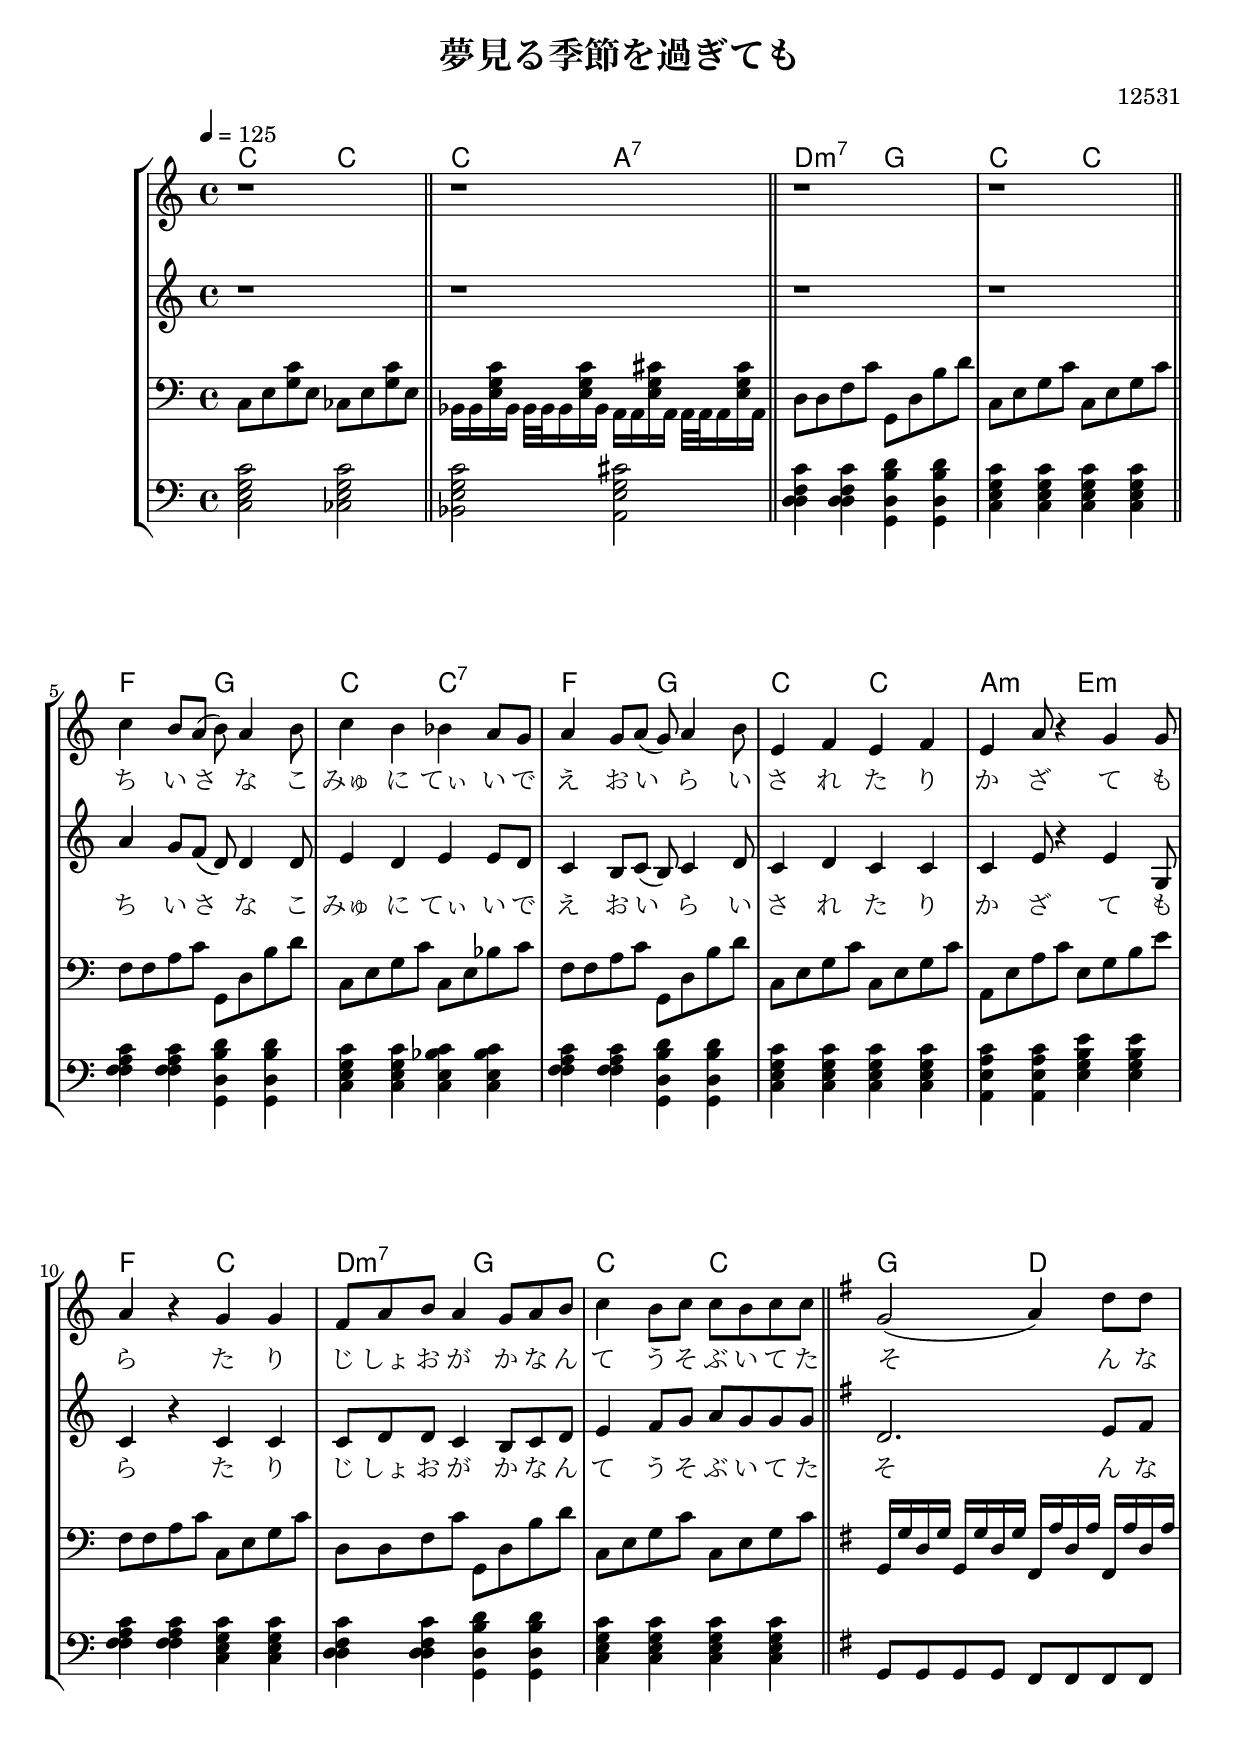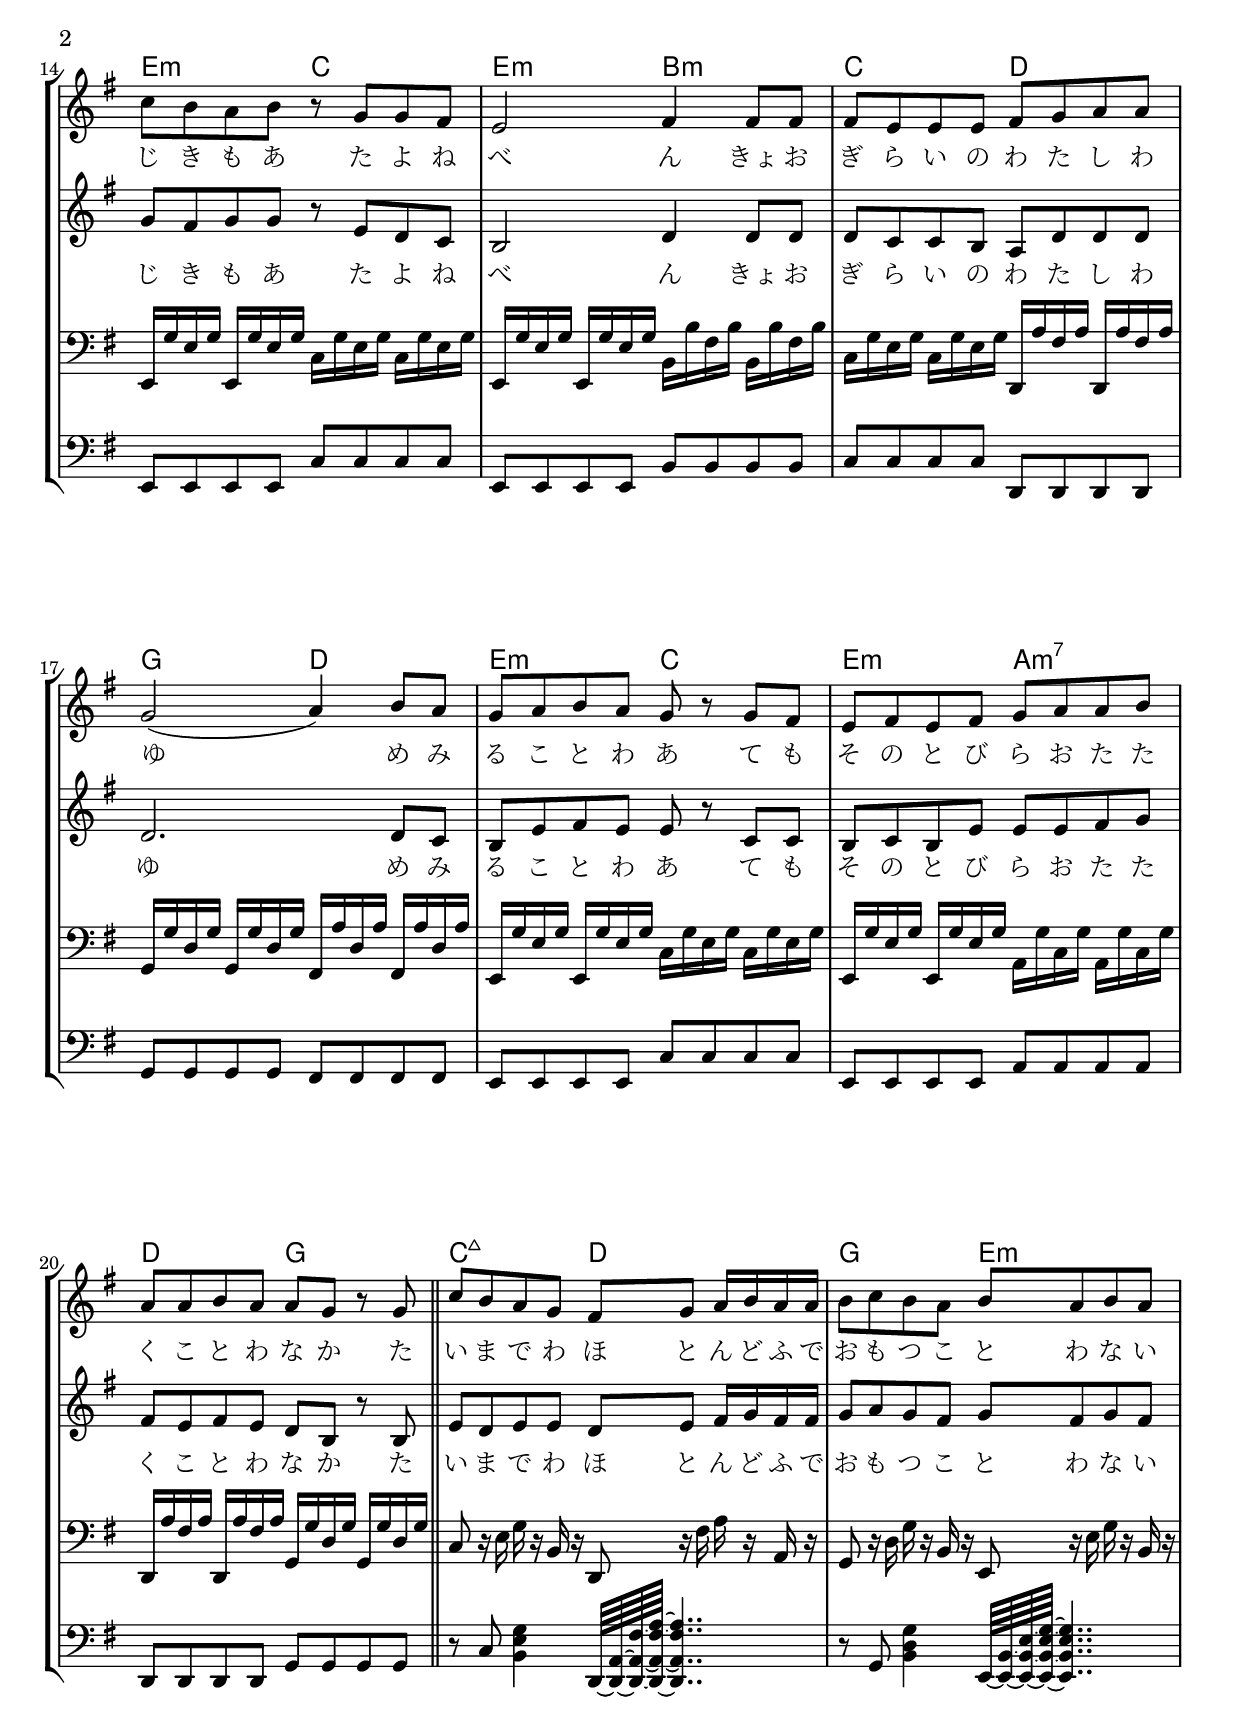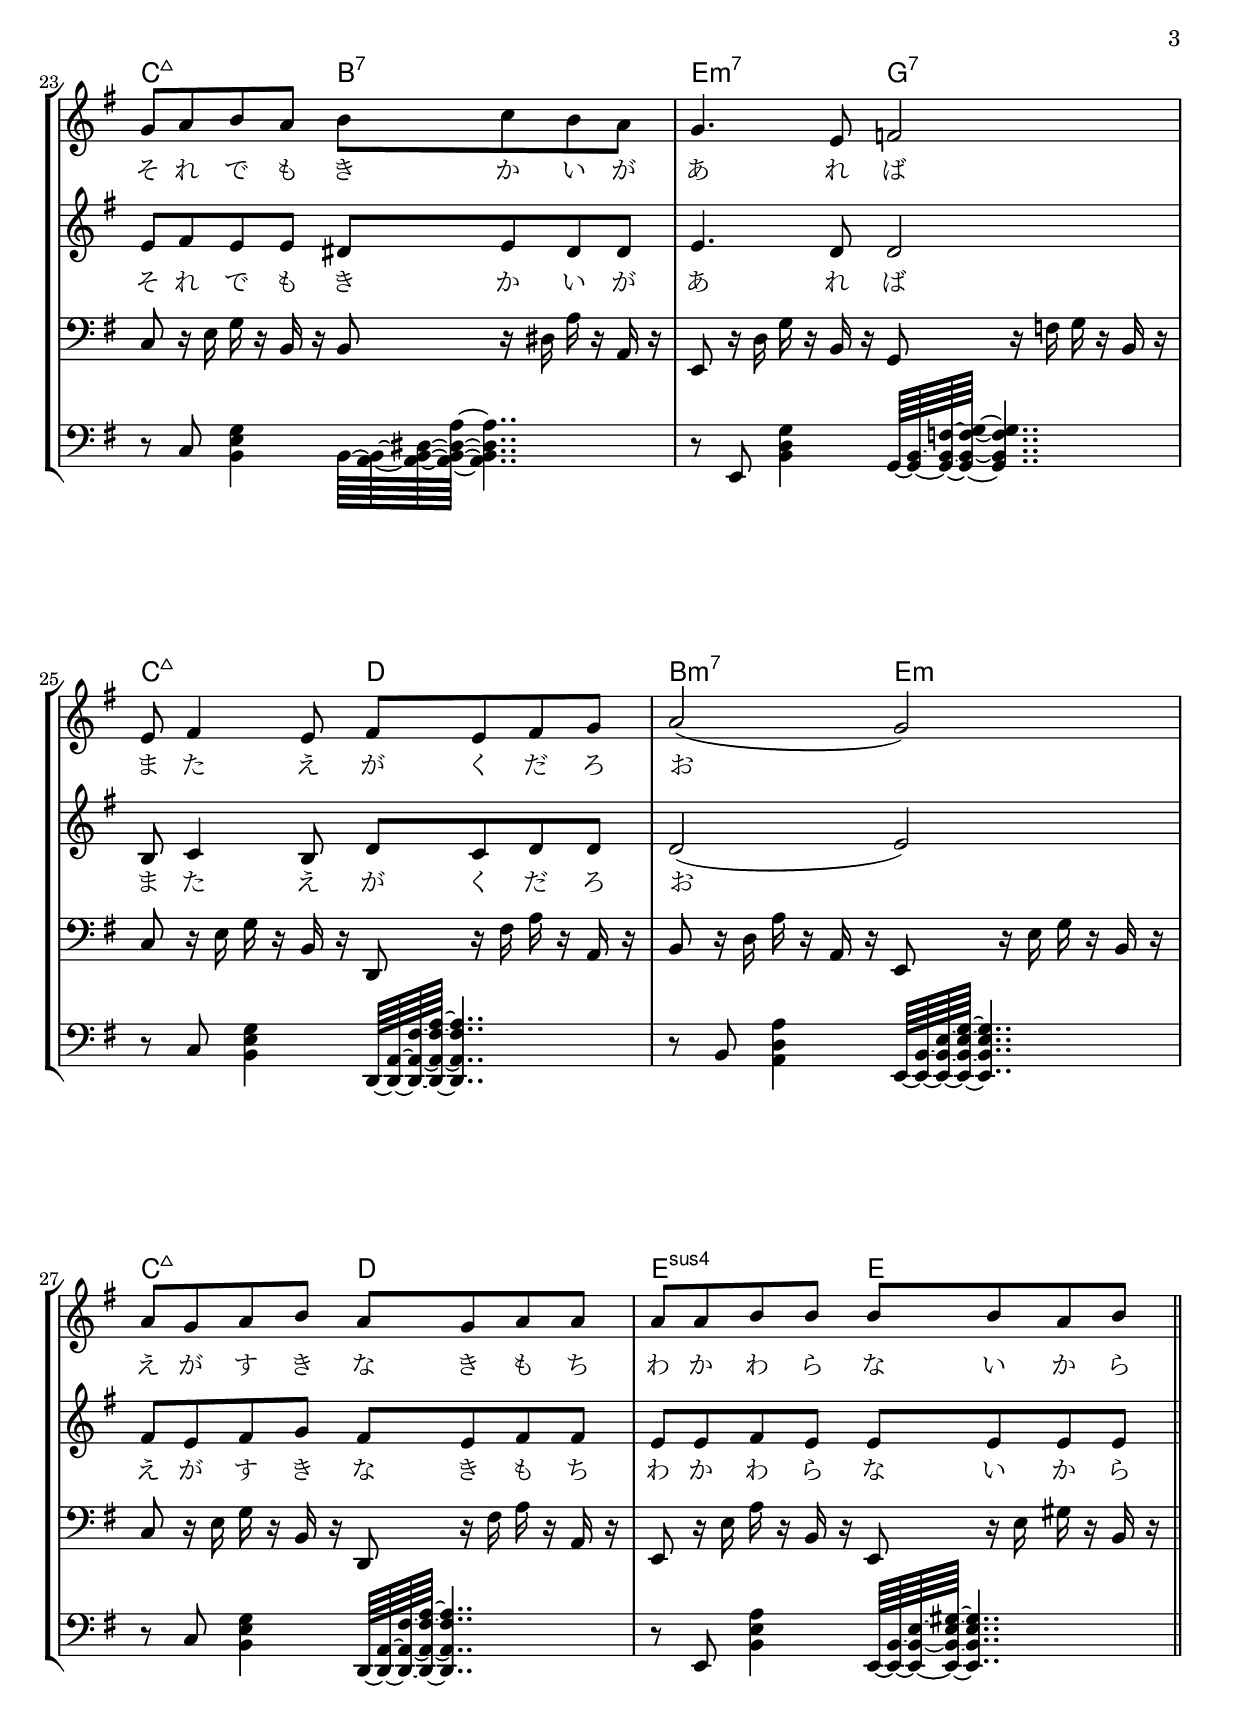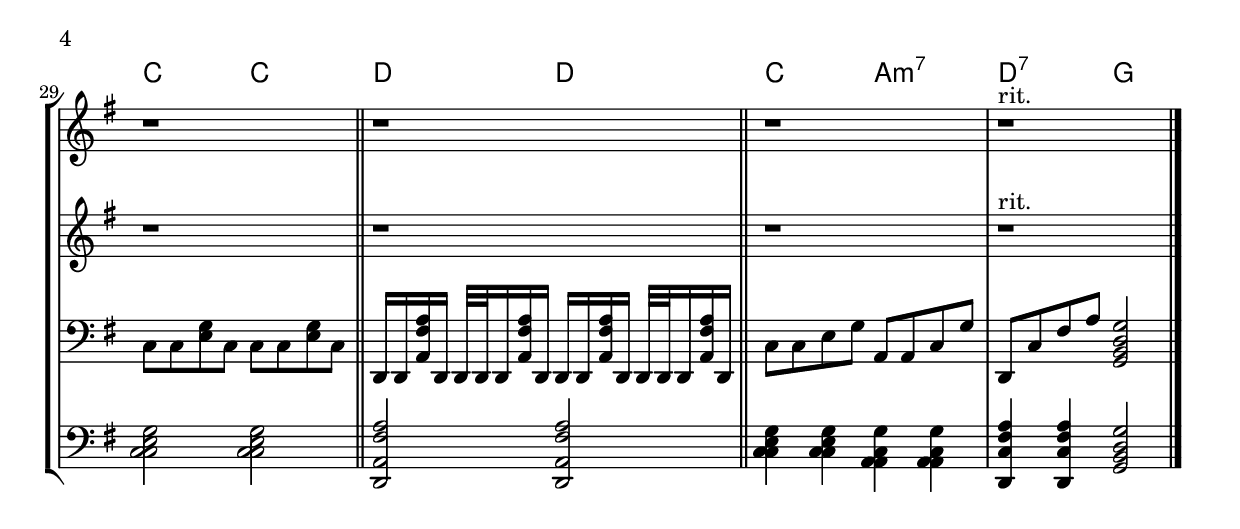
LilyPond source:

\version "2.12.1"

\header {
	title = \markup {夢見る季節を過ぎても}
	composer = \markup \center-column {12531}
}

harmony = \chordmode {
	c2 c 

	c a:7 

	d:min7 g c c 

	f g c c:7 f g c c a:m e:m f c d:min7 g c c 

	g d e:m c e:m b:m c d g d e:m c e:m a:min7 d g 

	c:maj7 d g e:m c:maj7 b:7 e:min7 g:7 c:maj7 d b:min7 e:m c:maj7 d e:sus4 e 

	c c 

	d d 

	c a:min7 d:7 g 
}

melody = {
	\key c \major
	\tempo 4 = 125
	r1   
	r1   
	r1 | r1   
	\set Staff.midiInstrument = #"fss0.31"
	c''4  b'8  a'8  (b'8)  a'4  b'8 
	c''4  b'4  bes'4  a'8  g'8 
	a'4  g'8  a'8  (g'8)  a'4  b'8 
	e'4  f'4  e'4  f'4 
	e'4  a'8  r4  g'4  g'8 
	a'4  r4  g'4  g'4 
	f'8  a'8  b'8  a'4  g'8  a'8  b'8 
	c''4  b'8  c''8  c''8  b'8  c''8  c''8
	\set Staff.midiInstrument = #"fss0.32"
		\key g \major
g'2  (a'4)  d''8  d''8 
	c''8  b'8  a'8  b'8  r8  g'8  g'8  fis'8 
	e'2  fis'4  fis'8  fis'8 
	fis'8  e'8  e'8  e'8  fis'8  g'8  a'8  a'8 
	g'2  (a'4)  b'8  a'8 
	g'8  a'8  b'8  a'8  g'8  r8  g'8  fis'8 
	e'8  fis'8  e'8  fis'8  g'8  a'8  a'8  b'8 
	a'8  a'8  b'8  a'8  a'8  g'8  r8  g'8
	\set Staff.midiInstrument = #"fss0.34"
	c''8  b'8  a'8  g'8  fis'8  g'8  a'16  b'16  a'16  a'16 
	b'8  c''8  b'8  a'8  b'8  a'8  b'8  a'8 
	g'8  a'8  b'8  a'8  b'8  c''8  b'8  a'8 
	g'4.  e'8  f'2 
	e'8  fis'4  e'8  fis'8  e'8  fis'8  g'8 
	a'2  (g'2) 
	a'8  g'8  a'8  b'8  a'8  g'8  a'8  a'8 
	a'8  a'8  b'8  b'8  b'8  b'8  a'8  b'8
	r1   
	r1   
	r1 | r1^"rit." \bar "|."
}

words = \lyricmode {
	
	
	
	ち  い  さ  な  こ  みゅ  に  てぃ  い  で  え  お  い  ら  い  さ  れ  た  り  か  ざ  て  も  ら  た  り  じ  しょ  お  が  か  な  ん  て  う  そ  ぶ  い  て  た  
	そ  ん  な  じ  き  も  あ  た  よ  ね  べ  ん  きょ  お  ぎ  ら  い  の  わ  た  し  わ  ゆ  め  み  る  こ  と  わ  あ  て  も  そ  の  と  び  ら  お  た  た  く  こ  と  わ  な  か  た  
	い  ま  で  わ  ほ  と  ん  ど  ふ  で  お  も  つ  こ  と  わ  な  い  そ  れ  で  も  き  か  い  が  あ  れ  ば  ま  た  え  が  く  だ  ろ  お  え  が  す  き  な  き  も  ち  わ  か  わ  ら  な  い  か  ら  
	
	
	
}

secondmelody = {
	\key c \major
	\tempo 4 = 125
	r1   
	r1   
	r1 | r1   
	\set Staff.midiInstrument = #"fss0.29"
	a'4  g'8  f'8  (d'8)  d'4  d'8 
	e'4  d'4  e'4  e'8  d'8 
	c'4  b8  c'8  (b8)  c'4  d'8 
	c'4  d'4  c'4  c'4 
	c'4  e'8  r4  e'4  g8 
	c'4  r4  c'4  c'4 
	c'8  d'8  d'8  c'4  b8  c'8  d'8 
	e'4  f'8  g'8  a'8  g'8  g'8  g'8
	\set Staff.midiInstrument = #"fss0.35"
		\key g \major
d'2.  e'8  fis'8 
	g'8  fis'8  g'8  g'8  r8  e'8  d'8  c'8 
	b2  d'4  d'8  d'8 
	d'8  c'8  c'8  b8  a8  d'8  d'8  d'8 
	d'2.  d'8  c'8 
	b8  e'8  fis'8  e'8  e'8  r8  c'8  c'8 
	b8  c'8  b8  e'8  e'8  e'8  fis'8  g'8 
	fis'8  e'8  fis'8  e'8  d'8  b8  r8  b8
	\set Staff.midiInstrument = #"fss0.42"
	e'8  d'8  e'8  e'8  d'8  e'8  fis'16  g'16  fis'16  fis'16 
	g'8  a'8  g'8  fis'8  g'8  fis'8  g'8  fis'8 
	e'8  fis'8  e'8  e'8  dis'8  e'8  dis'8  dis'8 
	e'4.  d'8  d'2 
	b8  c'4  b8  d'8  c'8  d'8  d'8 
	d'2  (e'2) 
	fis'8  e'8  fis'8  g'8  fis'8  e'8  fis'8  fis'8 
	e'8  e'8  fis'8  e'8  e'8  e'8  e'8  e'8
	r1   
	r1   
	r1 | r1^"rit." \bar "|."
}

secondwords = \lyricmode {
	
	
	
	ち  い  さ  な  こ  みゅ  に  てぃ  い  で  え  お  い  ら  い  さ  れ  た  り  か  ざ  て  も  ら  た  り  じ  しょ  お  が  か  な  ん  て  う  そ  ぶ  い  て  た  
	そ  ん  な  じ  き  も  あ  た  よ  ね  べ  ん  きょ  お  ぎ  ら  い  の  わ  た  し  わ  ゆ  め  み  る  こ  と  わ  あ  て  も  そ  の  と  び  ら  お  た  た  く  こ  と  わ  な  か  た  
	い  ま  で  わ  ほ  と  ん  ど  ふ  で  お  も  つ  こ  と  わ  な  い  そ  れ  で  も  き  か  い  が  あ  れ  ば  ま  た  え  が  く  だ  ろ  お  え  が  す  き  な  き  も  ち  わ  か  わ  ら  な  い  か  ら  
	
	
	
}

tempochange = {
	\tempo 4 = 125
	r1 \bar "||"
	\tempo 4 = 125
	r1 \bar "||"
	\tempo 4 = 125
	r1 | r1 \bar "||"
	\tempo 4 = 125
	r1 | r1 | r1 | r1 | r1 | r1 | r1 | r1 \bar "||"
	\tempo 4 = 125
	r1 | r1 | r1 | r1 | r1 | r1 | r1 | r1 \bar "||"
	\tempo 4 = 125
	r1 | r1 | r1 | r1 | r1 | r1 | r1 | r1 \bar "||"
	\tempo 4 = 125
	r1 \bar "||"
	\tempo 4 = 125
	r1 \bar "||"
	\tempo 4 = 125
	r1 | \tempo 4 = 93 r2 \tempo 4 = 83 r2 \bar "|."
}

mainacc = {
	\clef bass
	\set Staff.midiInstrument = #"Electric Guitar (clean)"
	\key c \major
	\tempo 4 = 125
	c8 e <g c'> e
	ces8 e <g c'> e
	\bar "||"

	\set Staff.midiInstrument = #"Electric Guitar (clean)"
	bes,16 bes,16 <e g c'>16 bes,16   bes,32 bes,32 bes,16 <e g c'>16 bes,16
	a,16 a,16 <e g cis'>16 a,16   a,32 a,32 a,16 <e g cis'>16 a,16
	\bar "||"

	\set Staff.midiInstrument = #"Electric Guitar (clean)"
	d8 d8 f8 c'8
	g,8 d8 b8 d'8
	c8 e8 g8 c'8
	c8 e8 g8 c'8
	\bar "||"

	\set Staff.midiInstrument = #"Accordion"
	f8 f8 a8 c'8
	g,8 d8 b8 d'8
	c8 e8 g8 c'8
	c8 e8 bes8 c'8
	f8 f8 a8 c'8
	g,8 d8 b8 d'8
	c8 e8 g8 c'8
	c8 e8 g8 c'8
	a,8 e8 a8 c'8
	e8 g8 b8 e'8
	f8 f8 a8 c'8
	c8 e8 g8 c'8
	d8 d8 f8 c'8
	g,8 d8 b8 d'8
	c8 e8 g8 c'8
	c8 e8 g8 c'8
	\bar "||"

	\set Staff.midiInstrument = #"Electric Grand"
	\key g \major
	g,16 g d g g, g d g
	fis,16 a d a fis, a d a
	e,16 g e g e, g e g
	c16 g e g c g e g
	e,16 g e g e, g e g
	b,16 b fis b b, b fis b
	c16 g e g c g e g
	d,16 a fis a d, a fis a
	g,16 g d g g, g d g
	fis,16 a d a fis, a d a
	e,16 g e g e, g e g
	c16 g e g c g e g
	e,16 g e g e, g e g
	a,16 g c g a, g c g
	d,16 a fis a d, a fis a
	g,16 g d g g, g d g
	\bar "||"

	\set Staff.midiInstrument = #"orchestral strings"
	c8r16e16g16r16b,16r16
	d,8r16fis16a16r16a,16r16
	g,8r16d16g16r16b,16r16
	e,8r16e16g16r16b,16r16
	c8r16e16g16r16b,16r16
	b,8r16dis16a16r16a,16r16
	e,8r16d16g16r16b,16r16
	g,8r16f16g16r16b,16r16
	c8r16e16g16r16b,16r16
	d,8r16fis16a16r16a,16r16
	b,8r16d16a16r16a,16r16
	e,8r16e16g16r16b,16r16
	c8r16e16g16r16b,16r16
	d,8r16fis16a16r16a,16r16
	e,8r16e16a16r16b,16r16
	e,8r16e16gis16r16b,16r16
	\bar "||"

	\set Staff.midiInstrument = #"Electric Guitar (clean)"
	c8 c <e g> c
	c8 c <e g> c
	\bar "||"

	\set Staff.midiInstrument = #"Electric Guitar (clean)"
	d,16 d,16 <a, fis a>16 d,16   d,32 d,32 d,16 <a, fis a>16 d,16
	d,16 d,16 <a, fis a>16 d,16   d,32 d,32 d,16 <a, fis a>16 d,16
	\bar "||"

	\set Staff.midiInstrument = #"Electric Guitar (clean)"
	c8 c8 e8 g8
	a,8 a,8 c8 g8
	d,8 c8 fis8 a8
	<g, b, d g>2
	\bar "|."
}

subacc = {
	\clef bass
	\set Staff.midiInstrument = #"Pad 4 (choir)"
	\key c \major
	\tempo 4 = 125
	<c e g c'>2
	<ces e g c'>2
	\bar "||"

	\set Staff.midiInstrument = #"Pad 4 (choir)"
	<bes, e g c'>2
	<a, e g cis'>2
	\bar "||"

	\set Staff.midiInstrument = #"Pad 4 (choir)"
	<d d f c'>4 <d d f c'>4
	<g, d b d'>4 <g, d b d'>4
	<c e g c'>4 <c e g c'>4
	<c e g c'>4 <c e g c'>4
	\bar "||"

	\set Staff.midiInstrument = #"Synthstrings 1"
	<f f a c'>4 <f f a c'>4
	<g, d b d'>4 <g, d b d'>4
	<c e g c'>4 <c e g c'>4
	<c e bes c'>4 <c e bes c'>4
	<f f a c'>4 <f f a c'>4
	<g, d b d'>4 <g, d b d'>4
	<c e g c'>4 <c e g c'>4
	<c e g c'>4 <c e g c'>4
	<a, e a c'>4 <a, e a c'>4
	<e g b e'>4 <e g b e'>4
	<f f a c'>4 <f f a c'>4
	<c e g c'>4 <c e g c'>4
	<d d f c'>4 <d d f c'>4
	<g, d b d'>4 <g, d b d'>4
	<c e g c'>4 <c e g c'>4
	<c e g c'>4 <c e g c'>4
	\bar "||"

	\set Staff.midiInstrument = #"Bright Acoustic"
	\key g \major
	g,8 g,8 g,8 g,8
	fis,8 fis,8 fis,8 fis,8
	e,8 e,8 e,8 e,8
	c8 c8 c8 c8
	e,8 e,8 e,8 e,8
	b,8 b,8 b,8 b,8
	c8 c8 c8 c8
	d,8 d,8 d,8 d,8
	g,8 g,8 g,8 g,8
	fis,8 fis,8 fis,8 fis,8
	e,8 e,8 e,8 e,8
	c8 c8 c8 c8
	e,8 e,8 e,8 e,8
	a,8 a,8 a,8 a,8
	d,8 d,8 d,8 d,8
	g,8 g,8 g,8 g,8
	\bar "||"

	\set Staff.midiInstrument = #"Electric Bass (finger)"
	r8 c8 <b, e g>4
	d,64~ <d,~ a,~> <d,~ a,~ fis~> <d, a, fis a>~ <d, a, fis a>4..
	r8 g,8 <b, d g>4
	e,64~ <e,~ b,~> <e,~ b,~ e~> <e, b, e g>~ <e, b, e g>4..
	r8 c8 <b, e g>4
	b,64~ <b,~ a,~> <b,~ a,~ dis~> <b, a, dis a>~ <b, a, dis a>4..
	r8 e,8 <b, d g>4
	g,64~ <g,~ b,~> <g,~ b,~ f~> <g, b, f g>~ <g, b, f g>4..
	r8 c8 <b, e g>4
	d,64~ <d,~ a,~> <d,~ a,~ fis~> <d, a, fis a>~ <d, a, fis a>4..
	r8 b,8 <a, d a>4
	e,64~ <e,~ b,~> <e,~ b,~ e~> <e, b, e g>~ <e, b, e g>4..
	r8 c8 <b, e g>4
	d,64~ <d,~ a,~> <d,~ a,~ fis~> <d, a, fis a>~ <d, a, fis a>4..
	r8 e,8 <b, e a>4
	e,64~ <e,~ b,~> <e,~ b,~ e~> <e, b, e gis>~ <e, b, e gis>4..
	\bar "||"

	\set Staff.midiInstrument = #"Pad 4 (choir)"
	<c c e g>2
	<c c e g>2
	\bar "||"

	\set Staff.midiInstrument = #"Pad 4 (choir)"
	<d, a, fis a>2
	<d, a, fis a>2
	\bar "||"

	\set Staff.midiInstrument = #"Pad 4 (choir)"
	<c c e g>4 <c c e g>4
	<a, a, c g>4 <a, a, c g>4
	<d, c fis a>4 <d, c fis a>4
	<g, b, d g>2
	\bar "|."
}

percA = {
	\drummode {
	cymr4 cymr4 cymr4 cymr4  \bar "||"
	cymr4 cymr4 cymr4 cymr4  \bar "||"
	cymr4 cymr4 cymr4 cymr4  |cymr4 cymr8 cymr16 cymr16 cymr4 cymr4  \bar "||"
	r1  |r2. hho4  |r1  |r2. hho4  |r1  |r2. hho4  |r1  |r2. hho4  \bar "||"
	hh4 hh8 hh2 r8  |\times 16/32{ hh2 hh8. hh8. hh4. hh2. } |hh4 hh8 hh2 r8  |hh4 hh8 hh4 hh4.  |hh4 hh8 hh2 r8  |\times 16/32{ hh2 hh8. hh8. hh4. hh2. } |hh4 hh8 hh2 r8  |\times 16/32{ hh2 hh8. hh1 r4 r16 } \bar "||"
	hh4 hh8 hh2 r8  |\times 16/32{ hh2 hh8. hh8. hh4. hh2. } |hh4 hh8 hh2 r8  |hh4 hh8 hh4 hh4.  |hh4 hh8 hh2 r8  |\times 16/32{ hh2 hh8. hh8. hh4. hh2. } |hh4 hh8 hh2 r8  |\times 16/32{ hh2 hh8. hh1 r4 r16 } \bar "||"
	cymr4 cymr4 cymr4 cymr4  \bar "||"
	cymr4 cymr4 cymr4 cymr4  \bar "||"
	cymr4 cymr4 cymr4 cymr4  |cymr4 cymr8 cymr16 cymr16 cymr4 cymr4  \bar "|."
	}
}

percB = {
	\drummode {
	r2 sn2  \bar "||"
	r2 sn2  \bar "||"
	r2 sn2  |r2 sn2  \bar "||"
	r16 hhp16 hhp8 hhp16 hhp8 hhp2 r16  |r16 hhp16 hhp8 hhp16 hhp8 hhp2 r16  |r16 hhp16 hhp8 hhp16 hhp8 hhp2 r16  |r16 hhp16 hhp8 hhp16 hhp8 hhp2 r16  |r16 hhp16 hhp8 hhp16 hhp8 hhp2 r16  |r16 hhp16 hhp8 hhp16 hhp8 hhp2 r16  |r16 hhp16 hhp8 hhp16 hhp8 hhp2 r16  |r16 hhp16 hhp8 hhp16 hhp8 hhp2 hhp16  \bar "||"
	r16 hhp8 hhp8 hhp2 r8.  |\times 16/32{ r8 hhp4 hhp4 hhp8 hhp2 r8 hhp2 r8 } |r16 hhp8 hhp8 hhp2 r8.  |r16 hhp8 hhp8 hhp8. hhp2  |r16 hhp8 hhp8 hhp2 r8.  |\times 16/32{ r8 hhp4 hhp4 hhp8 hhp2 r8 hhp2 r8 } |r16 hhp8 hhp8 hhp2 r8.  |\times 16/32{ r8 hhp4 hhp4 hhp8 hhp1 r4 } \bar "||"
	r16 hhp8 hhp8 hhp2 r8.  |\times 16/32{ r8 hhp4 hhp4 hhp8 hhp2 r8 hhp2 r8 } |r16 hhp8 hhp8 hhp2 r8.  |r16 hhp8 hhp8 hhp8. hhp2  |r16 hhp8 hhp8 hhp2 r8.  |\times 16/32{ r8 hhp4 hhp4 hhp8 hhp2 r8 hhp2 r8 } |r16 hhp8 hhp8 hhp2 r8.  |\times 16/32{ r8 hhp4 hhp4 hhp8 hhp1 r4 } \bar "||"
	r2 sn2  \bar "||"
	r2 sn2  \bar "||"
	r2 sn2  |r2 sn2  \bar "|."
	}
}

percC = {
	\drummode {
	bd2 r8 bd4.  \bar "||"
	bd2 r8 bd4.  \bar "||"
	bd2. r8 bd8  |bd2 r8 bd4.  \bar "||"
	hh8. hh8. hh2 r8  |hh8. hh8. hh2 hh8  |hh8. hh8. hh2 r8  |hh8. hh8. hh2 hh8  |hh8. hh8. hh2 r8  |hh8. hh8. hh2 hh8  |hh8. hh8. hh2 r8  |hh8. hh8. hh4 hh4 hh8  \bar "||"
	r1  |\times 16/32{ r1 r2 hho2 } |r1  |\times 16/32{ r1 r2 hho2 } |r1  |\times 16/32{ r1 r2 hho2 } |r1  |\times 16/32{ r1 r2 hho2 } \bar "||"
	r1  |\times 16/32{ r1 r2 hho2 } |r1  |\times 16/32{ r1 r2 hho2 } |r1  |\times 16/32{ r1 r2 hho2 } |r1  |\times 16/32{ r1 r2 hho2 } \bar "||"
	bd2 r8 bd4.  \bar "||"
	bd2 r8 bd4.  \bar "||"
	bd2. r8 bd8  |bd2 r8 bd4.  \bar "|."
	}
}

percD = {
	\drummode {
	r8. tommh8. tommh2 r8  \bar "||"
	r8. tommh8. tommh2 r8  \bar "||"
	r1 |r8. tommh8. tommh2 r8  \bar "||"
	r2 ss2  |r2 ss2  |r2 ss2  |r2 ss2  |r2 ss2  |r2 ss2  |r2 ss2  |r2 ss2  \bar "||"
	bd8. bd8. bd2 bd8  |\times 16/32{ bd4. bd4. bd2 bd2 bd4 } |bd8. bd8. bd2 bd8  |bd8. bd8. bd2 r8  |bd8. bd8. bd2 bd8  |\times 16/32{ bd4. bd4. bd2 bd2 bd4 } |bd8. bd8. bd2 bd8  |\times 16/32{ bd4. bd4. bd8 bd2 r8 bd2 } \bar "||"
	bd8. bd8. bd2 bd8  |\times 16/32{ bd4. bd4. bd2 bd2 bd4 } |bd8. bd8. bd2 bd8  |bd8. bd8. bd2 r8  |bd8. bd8. bd2 bd8  |\times 16/32{ bd4. bd4. bd2 bd2 bd4 } |bd8. bd8. bd2 bd8  |\times 16/32{ bd4. bd4. bd8 bd2 r8 bd2 } \bar "||"
	r8. tommh8. tommh2 r8  \bar "||"
	r8. tommh8. tommh2 r8  \bar "||"
	r1 |r8. tommh8. tommh2 r8  \bar "|."
	}
}

percE = {
	\drummode {
	r2. toml8 toml8  \bar "||"
	r2. toml8 toml8  \bar "||"
	r1 |r2. toml8 toml8  \bar "||"
	bd2 r8 bd4 bd8  |bd4. bd4 bd4 bd8  |bd2 r8 bd4 bd8  |bd4. bd4 bd4 bd8  |bd2 r8 bd4 bd8  |bd4. bd4 bd4 bd8  |bd2 r8 bd4 bd8  |bd4. bd4 bd4.  \bar "||"
	r2 ss2  |\times 16/32{ r1 ss1 } |r2 ss2  |\times 16/32{ r1 ss1 } |r2 ss2  |\times 16/32{ r1 ss1 } |r2 ss2  |\times 16/32{ r1 ss1 } \bar "||"
	r2 ss2  |\times 16/32{ r1 ss1 } |r2 ss2  |\times 16/32{ r1 ss1 } |r2 ss2  |\times 16/32{ r1 ss1 } |r2 ss2  |\times 16/32{ r1 ss1 } \bar "||"
	r2. toml8 toml8  \bar "||"
	r2. toml8 toml8  \bar "||"
	r1 |r2. toml8 toml8  \bar "|."
	}
}

percF = {
	\drummode {
	hho1  \bar "||"
	hho1  \bar "||"
	r1 |hho1  \bar "||"
	r1 | r1 | r1 | r1 | r1 | r1 | r1 | r1 \bar "||"
	r1 |r1 |r1 |r2 r8. sn16 sn4  |r1 |r1 |r1 |\times 16/32{ r1 sn4 sn8 sn2 r8 } \bar "||"
	r1 |r1 |r1 |r2 r8. sn16 sn4  |r1 |r1 |r1 |\times 16/32{ r1 sn4 sn8 sn2 r8 } \bar "||"
	hho1  \bar "||"
	hho1  \bar "||"
	r1 |hho1  \bar "|."
	}
}

percG = {
	\drummode {
	r1 \bar "||"
	r1 \bar "||"
	r1 | r1 \bar "||"
	r1 | r1 | r1 | r1 | r1 | r1 | r1 | r1 \bar "||"
	r1 |r1 |r1 |r2. r8 tomml8  |r1 |r1 |r1 |r2. r8 tomml8  \bar "||"
	r1 |r1 |r1 |r2. r8 tomml8  |r1 |r1 |r1 |r2. r8 tomml8  \bar "||"
	r1 \bar "||"
	r1 \bar "||"
	r1 | r1 \bar "|."
	}
}

percH = {
	\drummode {
	r1 \bar "||"
	r1 \bar "||"
	r1 | r1 \bar "||"
	r1 | r1 | r1 | r1 | r1 | r1 | r1 | r1 \bar "||"
	r1 |r1 |r1 |r1 |r1 |r1 |r1 |\times 16/32{ r1 r2 r8 tommh4. } \bar "||"
	r1 |r1 |r1 |r1 |r1 |r1 |r1 |\times 16/32{ r1 r2 r8 tommh4. } \bar "||"
	r1 \bar "||"
	r1 \bar "||"
	r1 | r1 \bar "|."
	}
}

percI = {
	\drummode {
	r1 \bar "||"
	r1 \bar "||"
	r1 | r1 \bar "||"
	r1 | r1 | r1 | r1 | r1 | r1 | r1 | r1 \bar "||"
	r1 |r1 |r1 |r1 |r1 |r1 |r1 |\times 16/32{ r1 r2. tomfh4 } \bar "||"
	r1 |r1 |r1 |r1 |r1 |r1 |r1 |\times 16/32{ r1 r2. tomfh4 } \bar "||"
	r1 \bar "||"
	r1 \bar "||"
	r1 | r1 \bar "|."
	}
}

\score {
	<<
		\new StaffGroup <<
			\new ChordNames {\harmony}
			\new Voice = "melody" {\melody}
			\new Lyrics \lyricsto "melody" \words
			\new Voice = "secondmelody" {\secondmelody}
			\new Lyrics \lyricsto "secondmelody" \secondwords
			\new Staff = "mainacc" {\mainacc}
			\new Staff = "subacc" {\subacc}
		>>
	>>
	\layout { }
}
